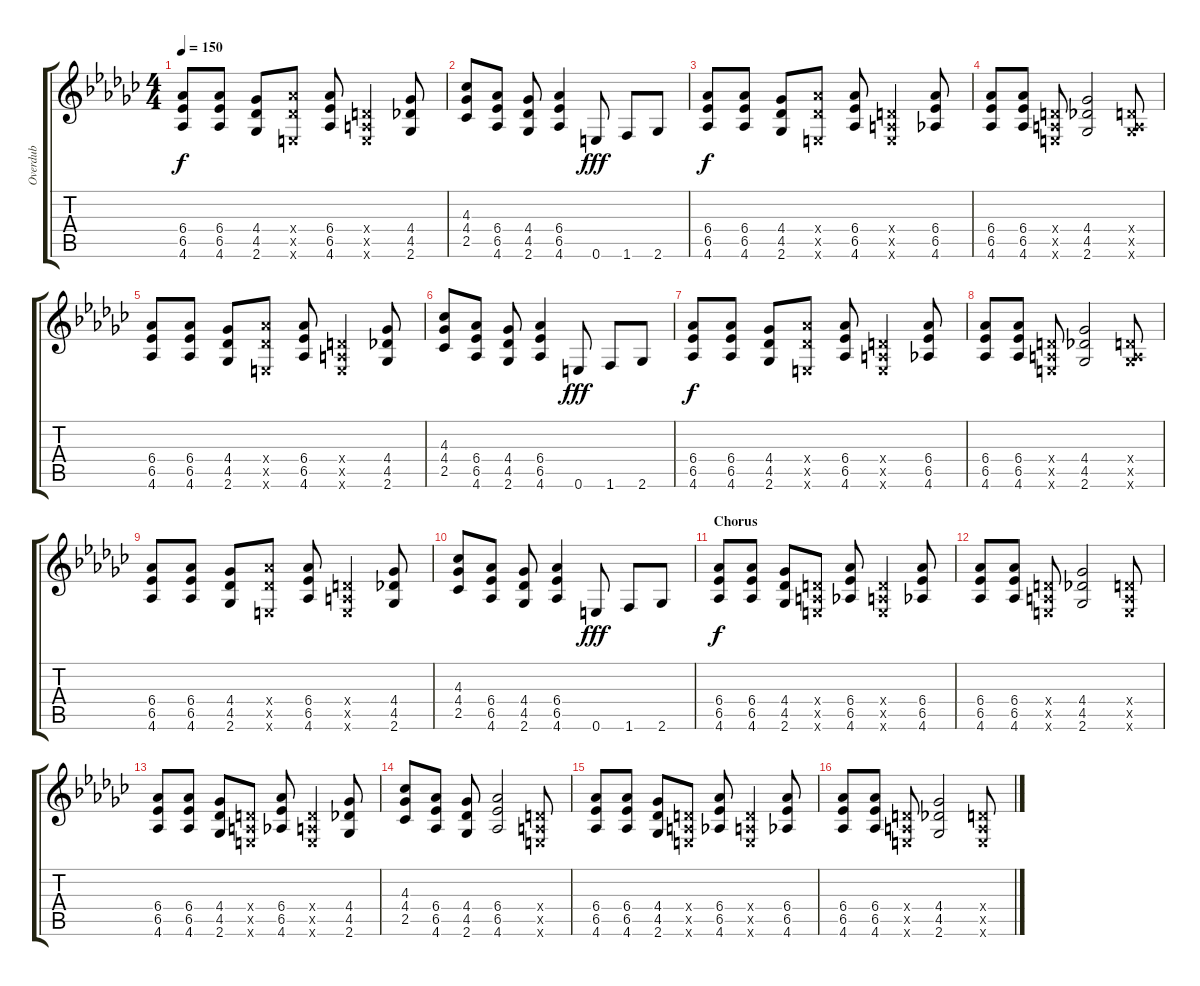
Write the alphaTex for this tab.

\track ("Overdub" "Overdub") {instrument distortionguitar}
\staff {score tabs}
\tuning (E4 B3 G3 D3 A2 E2) {hide}
\ts (4 4)
\tempo 150
\clef g2
\ks gb
(6.4 6.5 4.6).8{dy f} (6.4 6.5 4.6).8 (4.4 4.5 2.6).8 (6.4{x} 4.5{x} 0.6{x}).8 (6.4 6.5 4.6).8 (0.4{x} 0.5{x} 0.6{x}).4 (4.4 4.5 2.6).8 |
(4.3 4.4 2.5).8 (6.4 6.5 4.6).8 (4.4 4.5 2.6).8 (6.4 6.5 4.6).4 0.6.8{dy fff volume 16} 1.6.8 2.6.8 |
(6.4 6.5 4.6).8{dy f} (6.4 6.5 4.6).8 (4.4 4.5 2.6).8 (6.4{x} 4.5{x} 0.6{x}).8 (6.4 6.5 4.6).8 (0.4{x} 0.5{x} 0.6{x}).4 (6.4 6.5 4.6).8 |
(6.4 6.5 4.6).8 (6.4 6.5 4.6).8 (0.4{x} 0.5{x} 0.6{x}).8 (4.4 4.5 2.6).2 (0.4{x} 0.5{x} 2.6{x}).8 |
(6.4 6.5 4.6).8 (6.4 6.5 4.6).8 (4.4 4.5 2.6).8 (6.4{x} 4.5{x} 0.6{x}).8 (6.4 6.5 4.6).8 (0.4{x} 0.5{x} 0.6{x}).4 (4.4 4.5 2.6).8 |
(4.3 4.4 2.5).8 (6.4 6.5 4.6).8 (4.4 4.5 2.6).8 (6.4 6.5 4.6).4 0.6.8{dy fff volume 16} 1.6.8 2.6.8 |
(6.4 6.5 4.6).8{dy f} (6.4 6.5 4.6).8 (4.4 4.5 2.6).8 (6.4{x} 4.5{x} 0.6{x}).8 (6.4 6.5 4.6).8 (0.4{x} 0.5{x} 0.6{x}).4 (6.4 6.5 4.6).8 |
(6.4 6.5 4.6).8 (6.4 6.5 4.6).8 (0.4{x} 0.5{x} 0.6{x}).8 (4.4 4.5 2.6).2 (0.4{x} 0.5{x} 2.6{x}).8 |
(6.4 6.5 4.6).8 (6.4 6.5 4.6).8 (4.4 4.5 2.6).8 (6.4{x} 4.5{x} 0.6{x}).8 (6.4 6.5 4.6).8 (0.4{x} 0.5{x} 0.6{x}).4 (4.4 4.5 2.6).8 |
(4.3 4.4 2.5).8 (6.4 6.5 4.6).8 (4.4 4.5 2.6).8 (6.4 6.5 4.6).4 0.6.8{dy fff volume 16} 1.6.8 2.6.8 |
\section ("" "Chorus")
(6.4 6.5 4.6).8{dy f} (6.4 6.5 4.6).8 (4.4 4.5 2.6).8 (0.4{x} 0.5{x} 0.6{x}).8 (6.4 6.5 4.6).8 (0.4{x} 0.5{x} 0.6{x}).4 (6.4 6.5 4.6).8 |
(6.4 6.5 4.6).8 (6.4 6.5 4.6).8 (0.4{x} 0.5{x} 0.6{x}).8 (4.4 4.5 2.6).2 (0.4{x} 0.5{x} 0.6{x}).8 |
(6.4 6.5 4.6).8 (6.4 6.5 4.6).8 (4.4 4.5 2.6).8 (0.4{x} 0.5{x} 0.6{x}).8 (6.4 6.5 4.6).8 (0.4{x} 0.5{x} 0.6{x}).4 (4.4 4.5 2.6).8 |
(4.3 4.4 2.5).8 (6.4 6.5 4.6).8 (4.4 4.5 2.6).8 (6.4 6.5 4.6).2 (0.4{x} 0.5{x} 0.6{x}).8 |
(6.4 6.5 4.6).8 (6.4 6.5 4.6).8 (4.4 4.5 2.6).8 (0.4{x} 0.5{x} 0.6{x}).8 (6.4 6.5 4.6).8 (0.4{x} 0.5{x} 0.6{x}).4 (6.4 6.5 4.6).8 |
(6.4 6.5 4.6).8 (6.4 6.5 4.6).8 (0.4{x} 0.5{x} 0.6{x}).8 (4.4 4.5 2.6).2 (0.4{x} 0.5{x} 0.6{x}).8
